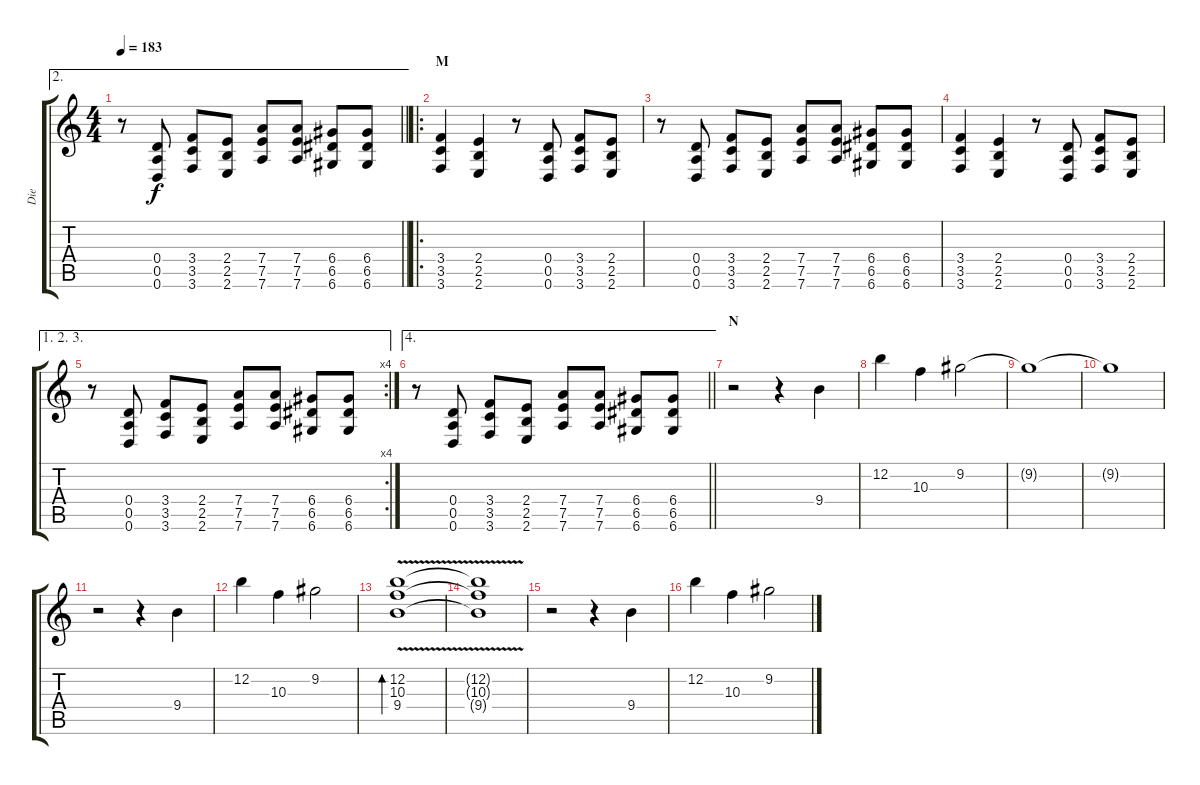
\track ("Die" "Die") {instrument electricguitarclean}
\staff {score tabs}
\tuning (E4 B3 G3 D3 A2 D2) {hide}
\ae 2
\ts (4 4)
\tempo 183
\clef g2
\barLineRight lightlight
\ks c
r.8{dy f} (0.4 0.5 0.6).8 (3.4 3.5 3.6).8 (2.4 2.5 2.6).8 (7.4 7.5 7.6).8 (7.4 7.5 7.6).8 (6.4 6.5 6.6).8 (6.4 6.5 6.6).8 |
\ro
\section ("" "M")
(3.4 3.5 3.6).4 (2.4 2.5 2.6).4 r.8 (0.4 0.5 0.6).8 (3.4 3.5 3.6).8 (2.4 2.5 2.6).8 |
r.8 (0.4 0.5 0.6).8 (3.4 3.5 3.6).8 (2.4 2.5 2.6).8 (7.4 7.5 7.6).8 (7.4 7.5 7.6).8 (6.4 6.5 6.6).8 (6.4 6.5 6.6).8 |
(3.4 3.5 3.6).4 (2.4 2.5 2.6).4 r.8 (0.4 0.5 0.6).8 (3.4 3.5 3.6).8 (2.4 2.5 2.6).8 |
\ae (1 2 3)
\rc 4
r.8 (0.4 0.5 0.6).8 (3.4 3.5 3.6).8 (2.4 2.5 2.6).8 (7.4 7.5 7.6).8 (7.4 7.5 7.6).8 (6.4 6.5 6.6).8 (6.4 6.5 6.6).8 |
\ae 4
\barLineRight lightlight
r.8 (0.4 0.5 0.6).8 (3.4 3.5 3.6).8 (2.4 2.5 2.6).8 (7.4 7.5 7.6).8 (7.4 7.5 7.6).8 (6.4 6.5 6.6).8 (6.4 6.5 6.6).8 |
\section ("" "N")
r.2{instrument electricguitarclean} r.4 9.4.4 |
12.2.4 10.3.4 9.2.2 |
9.2{t}.1 |
9.2{t}.1 |
r.2 r.4 9.4.4 |
12.2.4 10.3.4 9.2.2 |
(12.2{v} 10.3 9.4).1{bd 240} |
(12.2{t} 10.3{t} 9.4{t}).1 |
r.2{volume 7 instrument electricguitarclean} r.4 9.4.4 |
12.2.4 10.3.4 9.2.2
